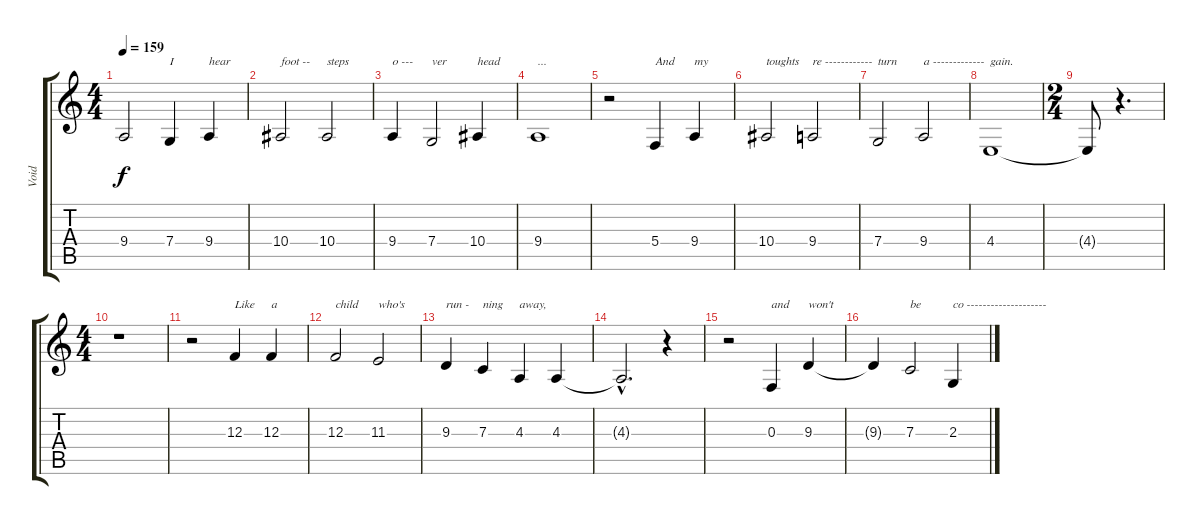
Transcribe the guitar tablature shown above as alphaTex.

\track ("Void" "Void") {instrument clarinet}
\staff {score tabs}
\tuning (D4 A3 F3 C3 G2 C2) {hide}
\ts (4 4)
\tempo 159
\clef g2
\ks c
9.4{t}.2{dy f} 7.4.4{txt "I"} 9.4.4{txt "hear"} |
10.4.2{txt "foot --"} 10.4.2{txt "steps"} |
9.4.4{txt "o ---"} 7.4.2{txt "ver"} 10.4.4{txt "head"} |
9.4.1{txt "..."} |
r.2 5.4.4{txt "And"} 9.4.4{txt "my"} |
10.4.2{txt "toughts"} 9.4.2{txt "re ------------"} |
7.4.2{txt "turn"} 9.4.2{txt "a -------------"} |
4.4.1{txt "gain."} |
\ts (2 4)
4.4{t}.8 r.4{d} |
\ts (4 4)
r.1 |
r.2 12.3.4{txt "Like"} 12.3.4{txt "a"} |
12.3.2{txt "child"} 11.3.2{txt "who's"} |
9.3.4{txt "run -"} 7.3.4{txt "ning"} 4.3.4{txt "away,"} 4.3.4 |
4.3{hac t}.2{d} r.4 |
r.2 0.3.4{txt "and"} 9.3.4{txt "won't"} |
9.3{t}.4 7.3.2{txt "be"} 2.3.4{txt "co --------------------"}
